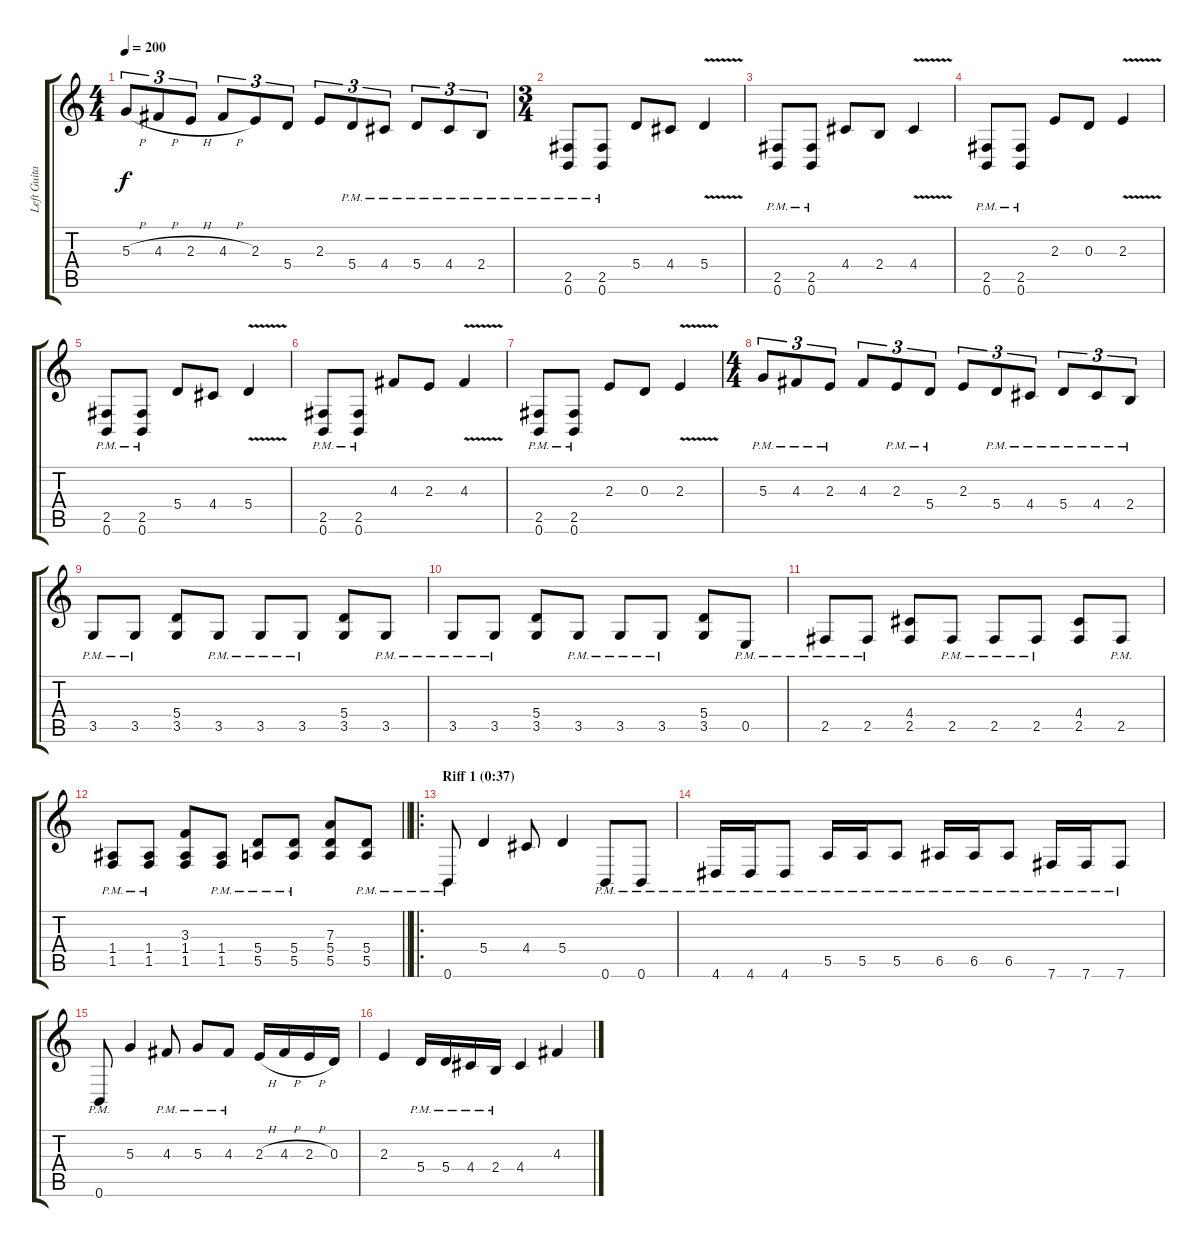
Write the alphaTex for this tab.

\track ("Left Guitar" "Left Guita") {instrument overdrivenguitar}
\staff {score tabs}
\tuning (B3 Gb3 D3 A2 E2 B1) {hide}
\ts (4 4)
\tempo 200
\clef g2
\ks c
5.3{h}.8{tu (3 2) dy f} 4.3{h}.8{tu (3 2)} 2.3{h}.8{tu (3 2)} 4.3{h}.8{tu (3 2)} 2.3.8{tu (3 2)} 5.4.8{tu (3 2)} 2.3.8{tu (3 2)} 5.4{pm}.8{tu (3 2)} 4.4{pm}.8{tu (3 2)} 5.4{pm}.8{tu (3 2)} 4.4{pm}.8{tu (3 2)} 2.4{pm}.8{tu (3 2)} |
\ts (3 4)
(2.5{pm} 0.6{pm}).8 (2.5{pm} 0.6{pm}).8 5.4.8 4.4.8 5.4{v}.4 |
(2.5{pm} 0.6{pm}).8 (2.5{pm} 0.6{pm}).8 4.4.8 2.4.8 4.4{v}.4 |
(2.5{pm} 0.6{pm}).8 (2.5{pm} 0.6{pm}).8 2.3.8 0.3.8 2.3{v}.4 |
(2.5{pm} 0.6{pm}).8 (2.5{pm} 0.6{pm}).8 5.4.8 4.4.8 5.4{v}.4 |
(2.5{pm} 0.6{pm}).8 (2.5{pm} 0.6{pm}).8 4.3.8 2.3.8 4.3{v}.4 |
(2.5{pm} 0.6{pm}).8 (2.5{pm} 0.6{pm}).8 2.3.8 0.3.8 2.3{v}.4 |
\ts (4 4)
5.3{pm}.8{tu (3 2)} 4.3{pm}.8{tu (3 2)} 2.3{pm}.8{tu (3 2)} 4.3.8{tu (3 2)} 2.3{pm}.8{tu (3 2)} 5.4{pm}.8{tu (3 2)} 2.3.8{tu (3 2)} 5.4{pm}.8{tu (3 2)} 4.4{pm}.8{tu (3 2)} 5.4{pm}.8{tu (3 2)} 4.4{pm}.8{tu (3 2)} 2.4{pm}.8{tu (3 2)} |
3.5{pm}.8 3.5{pm}.8 (5.4 3.5).8 3.5{pm}.8 3.5{pm}.8 3.5{pm}.8 (5.4 3.5).8 3.5{pm}.8 |
3.5{pm}.8 3.5{pm}.8 (5.4 3.5).8 3.5{pm}.8 3.5{pm}.8 3.5{pm}.8 (5.4 3.5).8 0.5{pm}.8 |
2.5{pm}.8 2.5{pm}.8 (4.4 2.5).8 2.5{pm}.8 2.5{pm}.8 2.5{pm}.8 (4.4 2.5).8 2.5{pm}.8 |
\barLineRight lightlight
(1.4{pm} 1.5{pm}).8 (1.4{pm} 1.5{pm}).8 (3.3 1.4 1.5).8 (1.4{pm} 1.5{pm}).8 (5.4{pm} 5.5{pm}).8 (5.4{pm} 5.5{pm}).8 (7.3 5.4 5.5).8 (5.4{pm} 5.5{pm}).8 |
\ro
\section ("" "Riff 1 (0:37)")
0.6{pm}.8 5.4.4 4.4.8 5.4.4 0.6{pm}.8 0.6{pm}.8 |
4.6{pm}.16 4.6{pm}.16 4.6{pm}.8 5.5{pm}.16 5.5{pm}.16 5.5{pm}.8 6.5{pm}.16 6.5{pm}.16 6.5{pm}.8 7.6{pm}.16 7.6{pm}.16 7.6{pm}.8 |
0.6{pm}.8 5.3.4 4.3{pm}.8 5.3{pm}.8 4.3{pm}.8 2.3{h}.16 4.3{h}.16 2.3{h}.16 0.3.16 |
2.3.4 5.4{pm}.16 5.4{pm}.16 4.4{pm}.16 2.4{pm}.16 4.4.4 4.3.4
